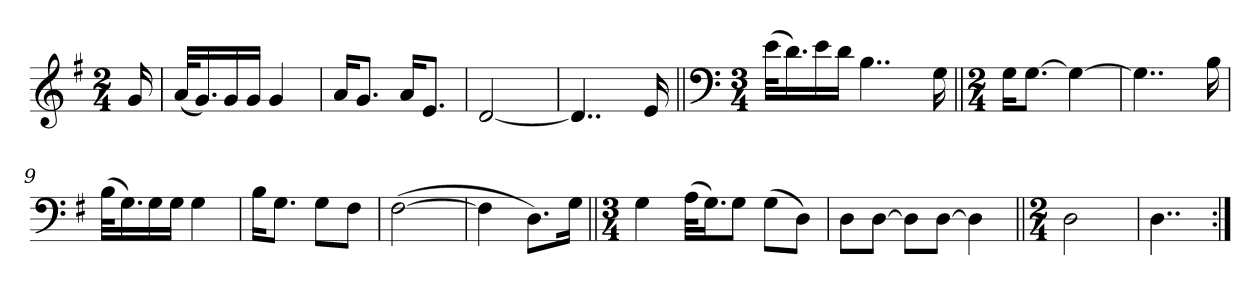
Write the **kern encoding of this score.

**kern
*part1
*staff1
*clefG2
*k[f#]
*G:
*M2/4
*MM58
=1
16g/
=2
(<32a/KLL
16.g/)
16g/
16g/JJ
4g/
=3
16a/KL
8.g/J
16a/KL
8.e/J
=4
[2d/
=5
4..d/]
16e/
=6||
*clefF4
*M3/4
(>32e\KLL
16.d\)
16e\
16d\JJ
4..B\
16G\
=7||
*M2/4
16G\KL
[8.G\J
4G\_
=8
4..G\]
16B\
=9
(>32B\KLL
16.G\)
16G\
16G\JJ
4G\
!!LO:LB:g=z
=10
16B\KL
8.G\J
8G\L
8F#\J
=11
(>[2F#\
=12
4F#\]
8.D\L)
16G\Jk
=13||
*M3/4
4G\
(>32A\KLL
16.G\J)
8G\J
(>8G\L
8D\J)
=14
8D\L
[8D\J
8D\L]
[8D\J
4D\]
=15||
*M2/4
2D\
=16
4..D\
=:|!
*-
